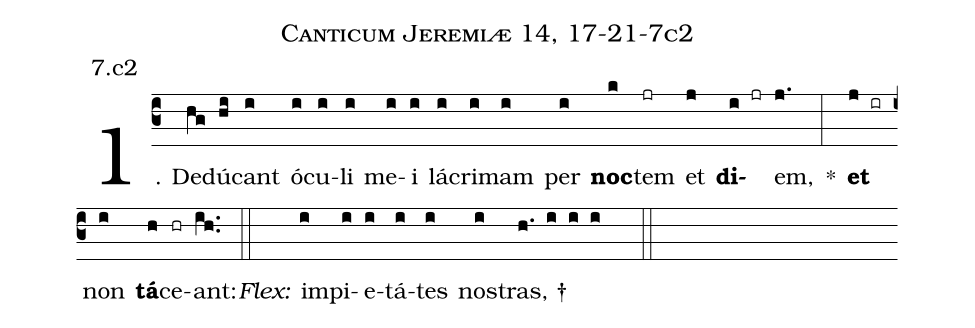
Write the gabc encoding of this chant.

name: Canticum Jeremiæ 14, 17-21-7c2;
annotation: 7.c2;
%%
(c3)1. De(hg)dú(hi)cant(i) ó(i)cu(i)li(i) me(i)i(i) lá(i)cri(i)mam(i) per(i) <b>noc</b>(k)tem(jr) et(j) <b>di</b>(i jr)em,(j.) *(:) <b>et</b>(j ir) non(i) <b>tá</b>(h)ce(hr)ant:(ih..) (::)
<i>Flex:</i>()  im(i)pi(i)e(i)tá(i)tes(i) nos(i)tras, †(h. i i i  ::)
